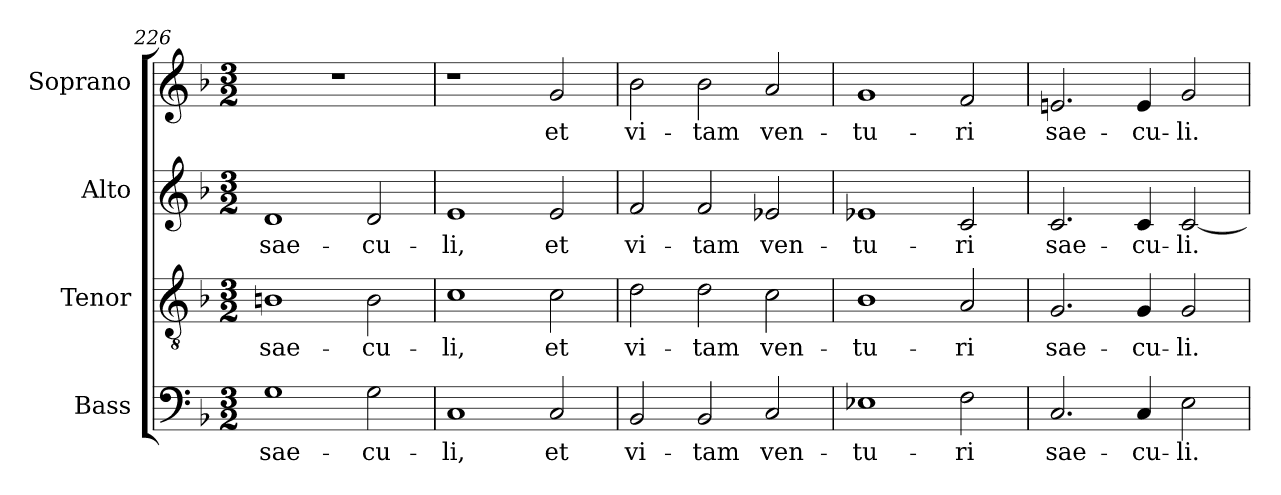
**kern	**text	**kern	**text	**kern	**text	**kern	**text
*part4	*part4	*part3	*part3	*part2	*part2	*part1	*part1
*staff4	*staff4	*staff3	*staff3	*staff2	*staff2	*staff1	*staff1
*I"Bass	*	*I"Tenor	*	*I"Alto	*	*I"Soprano	*
*I'B.	*	*I'T.	*	*I'A.	*	*I'S.	*
*clefF4	*	*clefGv2	*	*clefG2	*	*clefG2	*
*	*	*ITrd7c12	*	*	*	*	*
*k[b-]	*	*k[b-]	*	*k[b-]	*	*k[b-]	*
*F:	*	*F:	*	*F:	*	*F:	*
*M3/2	*	*M3/2	*	*M3/2	*	*M3/2	*
=226	=226	=226	=226	=226	=226	=226	=226
!	!LO:LY:b:color=#000000	!	!	!	!	!	!
!	!	!	!LO:LY:b:color=#000000	!	!	!	!
!	!	!	!	!	!LO:LY:b:color=#000000	!LO:N:vis=1	!
1Gi	sae-	1BBni	sae-	1di	sae-	1.r	.
!	!LO:LY:b:color=#000000	!	!	!	!	!	!
!	!	!	!LO:LY:b:color=#000000	!	!	!	!
!	!	!	!	!	!LO:LY:b:color=#000000	!	!
2Gi\	-cu-	2BBi\	-cu-	2di/	-cu-	.	.
=227	=227	=227	=227	=227	=227	=227	=227
!	!LO:LY:b:color=#000000	!	!	!	!	!	!
!	!	!	!LO:LY:b:color=#000000	!	!	!	!
!	!	!	!	!	!LO:LY:b:color=#000000	!	!
1Ci	-li,	1Ci	-li,	1ei	-li,	1r	.
!	!LO:LY:b:color=#000000	!	!	!	!	!	!
!	!	!	!LO:LY:b:color=#000000	!	!	!	!
!	!	!	!	!	!LO:LY:b:color=#000000	!	!
!	!	!	!	!	!	!	!LO:LY:b:color=#000000
2Ci/	et	2Ci\	et	2ei/	et	2gi/	et
=228	=228	=228	=228	=228	=228	=228	=228
!	!LO:LY:b:color=#000000	!	!	!	!	!	!
!	!	!	!LO:LY:b:color=#000000	!	!	!	!
!	!	!	!	!	!LO:LY:b:color=#000000	!	!
!	!	!	!	!	!	!	!LO:LY:b:color=#000000
2BB-i/	vi-	2Di\	vi-	2fi/	vi-	2b-i\	vi-
!	!LO:LY:b:color=#000000	!	!	!	!	!	!
!	!	!	!LO:LY:b:color=#000000	!	!	!	!
!	!	!	!	!	!LO:LY:b:color=#000000	!	!
!	!	!	!	!	!	!	!LO:LY:b:color=#000000
2BB-i/	-tam	2Di\	-tam	2fi/	-tam	2b-i\	-tam
!	!LO:LY:b:color=#000000	!	!	!	!	!	!
!	!	!	!LO:LY:b:color=#000000	!	!	!	!
!	!	!	!	!	!LO:LY:b:color=#000000	!	!
!	!	!	!	!	!	!	!LO:LY:b:color=#000000
2Ci/	ven-	2Ci\	ven-	2e-Xi/	ven-	2ai/	ven-
!!LO:LB:g=z
=229	=229	=229	=229	=229	=229	=229	=229
!	!LO:LY:b:color=#000000	!	!	!	!	!	!
!	!	!	!LO:LY:b:color=#000000	!	!	!	!
!	!	!	!	!	!LO:LY:b:color=#000000	!	!
!	!	!	!	!	!	!	!LO:LY:b:color=#000000
1E-Xi	-tu-	1BB-i	-tu-	1e-Xi	-tu-	1gi	-tu-
!	!LO:LY:b:color=#000000	!	!	!	!	!	!
!	!	!	!LO:LY:b:color=#000000	!	!	!	!
!	!	!	!	!	!LO:LY:b:color=#000000	!	!
!	!	!	!	!	!	!	!LO:LY:b:color=#000000
2Fi\	-ri	2AAi/	-ri	2ci/	-ri	2fi/	-ri
=230	=230	=230	=230	=230	=230	=230	=230
!	!LO:LY:b:color=#000000	!	!	!	!	!	!
!	!	!	!LO:LY:b:color=#000000	!	!	!	!
!	!	!	!	!	!LO:LY:b:color=#000000	!	!
!	!	!	!	!	!	!	!LO:LY:b:color=#000000
2.Ci/	sae-	2.GGi/	sae-	2.ci/	sae-	2.eni/	sae-
!	!LO:LY:b:color=#000000	!	!	!	!	!	!
!	!	!	!LO:LY:b:color=#000000	!	!	!	!
!	!	!	!	!	!LO:LY:b:color=#000000	!	!
!	!	!	!	!	!	!	!LO:LY:b:color=#000000
4Ci/	-cu-	4GGi/	-cu-	4ci/	-cu-	4ei/	-cu-
!	!LO:LY:b:color=#000000	!	!	!	!	!	!
!	!	!	!LO:LY:b:color=#000000	!	!	!	!
!	!	!	!	!	!LO:LY:b:color=#000000	!	!
!	!	!	!	!	!	!	!LO:LY:b:color=#000000
2Ei\	-li.	2GGi/	-li.	[2ci/	-li.	2gi/	-li.
=	=	=	=	=	=	=	=
*-	*-	*-	*-	*-	*-	*-	*-
